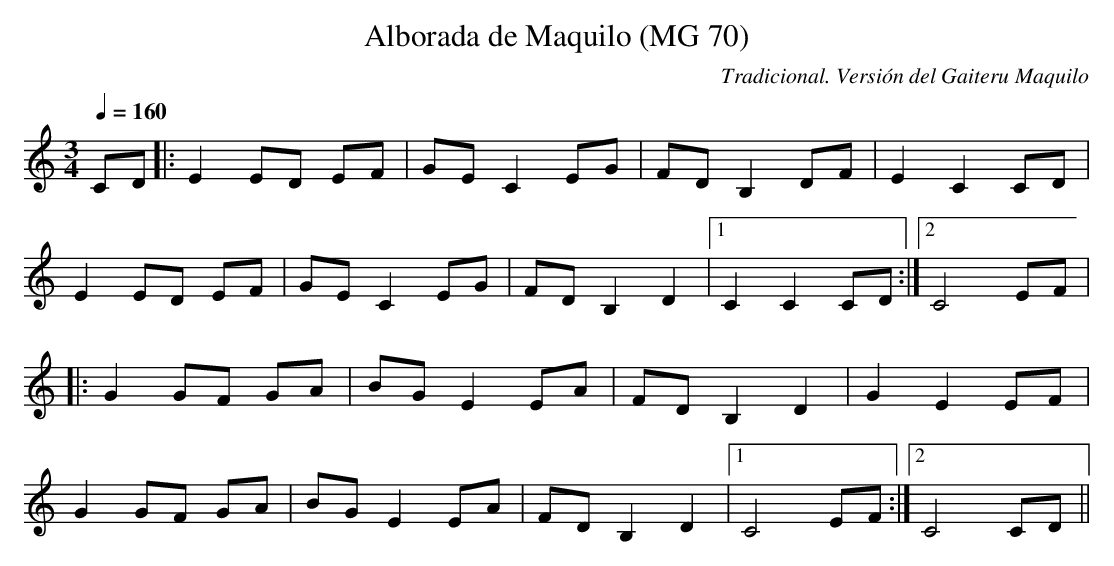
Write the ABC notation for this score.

X:1
T:Alborada de Maquilo (MG 70)
C:Tradicional. Versión del Gaiteru Maquilo
M:3/4
L:1/8
Q:1/4=160
E:Comp.
K:C
CD|:E2 ED EF|GE C2 EG|FD B,2 DF|E2 C2 CD|
E2 ED EF|GE C2 EG|FD B,2 D2|[1 C2 C2 CD:|[2 C4 EF|
|:G2 GF GA|BG E2 EA|FD B,2 D2|G2 E2 EF|
G2 GF GA|BG E2 EA|FD B,2 D2|[1 C4 EF:|[2 C4 CD||
